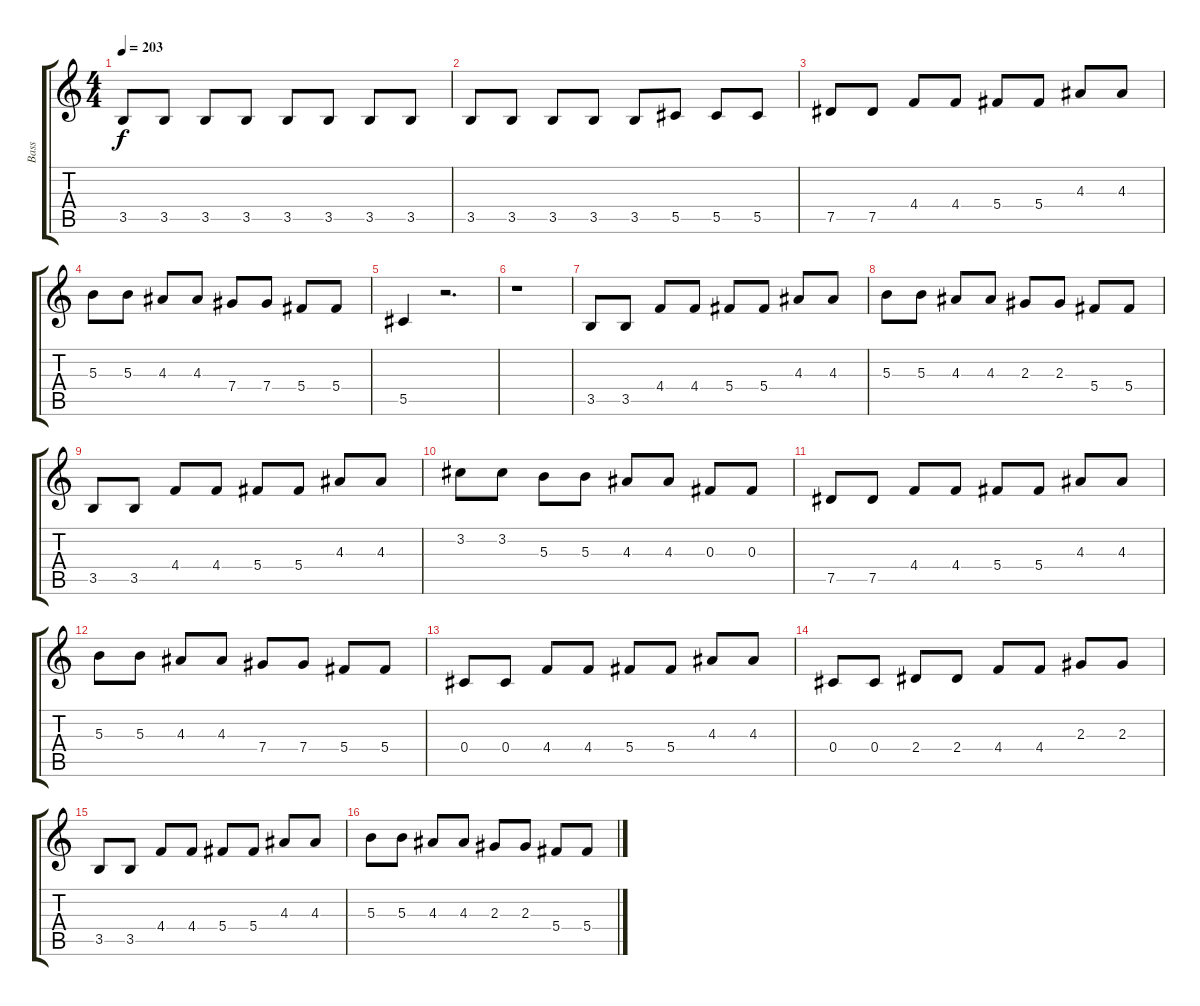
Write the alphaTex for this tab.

\track ("Bass" "Bass") {instrument electricbasspick}
\staff {score tabs}
\tuning (Eb4 Bb3 Gb3 Db3 Ab2 Db2) {hide}
\ts (4 4)
\tempo 203
\clef g2
\ks c
3.5.8{dy f} 3.5.8 3.5.8 3.5.8 3.5.8 3.5.8 3.5.8 3.5.8 |
3.5.8 3.5.8 3.5.8 3.5.8 3.5.8 5.5.8 5.5.8 5.5.8 |
7.5.8 7.5.8 4.4.8 4.4.8 5.4.8 5.4.8 4.3.8 4.3.8 |
5.3.8 5.3.8 4.3.8 4.3.8 7.4.8 7.4.8 5.4.8 5.4.8 |
5.5.4 r.2{d} |
r.1 |
3.5.8 3.5.8 4.4.8 4.4.8 5.4.8 5.4.8 4.3.8 4.3.8 |
5.3.8 5.3.8 4.3.8 4.3.8 2.3.8 2.3.8 5.4.8 5.4.8 |
3.5.8 3.5.8 4.4.8 4.4.8 5.4.8 5.4.8 4.3.8 4.3.8 |
3.2.8 3.2.8 5.3.8 5.3.8 4.3.8 4.3.8 0.3.8 0.3.8 |
7.5.8 7.5.8 4.4.8 4.4.8 5.4.8 5.4.8 4.3.8 4.3.8 |
5.3.8 5.3.8 4.3.8 4.3.8 7.4.8 7.4.8 5.4.8 5.4.8 |
0.4.8 0.4.8 4.4.8 4.4.8 5.4.8 5.4.8 4.3.8 4.3.8 |
0.4.8 0.4.8 2.4.8 2.4.8 4.4.8 4.4.8 2.3.8 2.3.8 |
3.5.8 3.5.8 4.4.8 4.4.8 5.4.8 5.4.8 4.3.8 4.3.8 |
5.3.8 5.3.8 4.3.8 4.3.8 2.3.8 2.3.8 5.4.8 5.4.8
